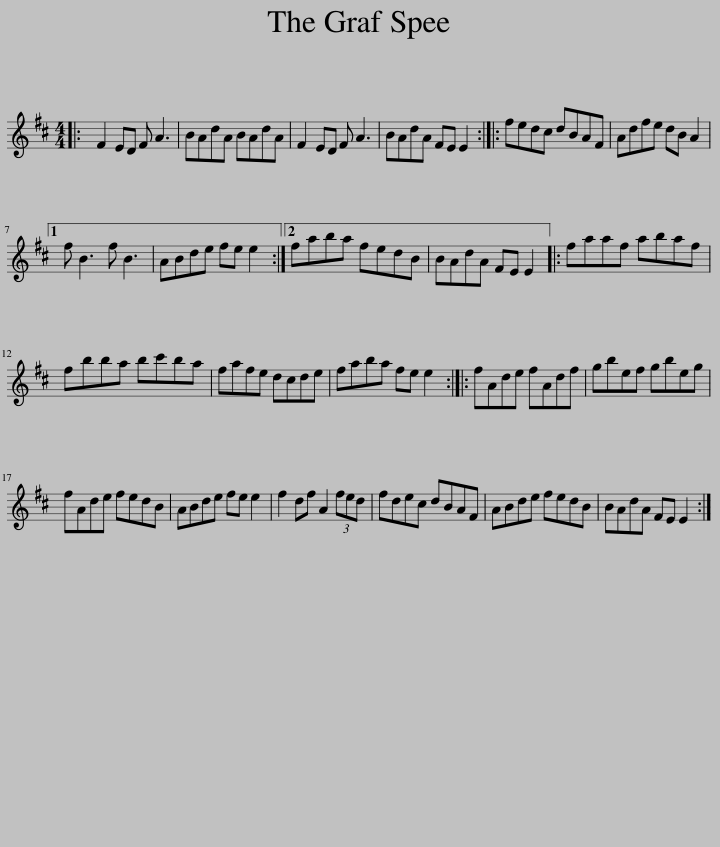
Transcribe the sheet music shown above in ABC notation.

X:1
L:1/8
M:4/4
I:linebreak $
K:D
V:1 treble
V:1
|: F2 ED F A3 | BAdA BAdA | F2 ED F A3 | BAdA FE E2 :: fedc dBAF | %5
 Adfe dB A2 |1$ f B3 f B3 | ABde fe e2 :|2 faba fedB | BAdA FE E2 |: %10
 faaf abaf |$ fbba bc'ba | fafe dcde | faba fe e2 :: fAde fAdf | %15
 gbef gbeg |$ fAde fedB | ABde fe e2 | f2 df A2 (3fed | fdec dBAF | %20
 ABde fedB | BAdA FE E2 :| %22
